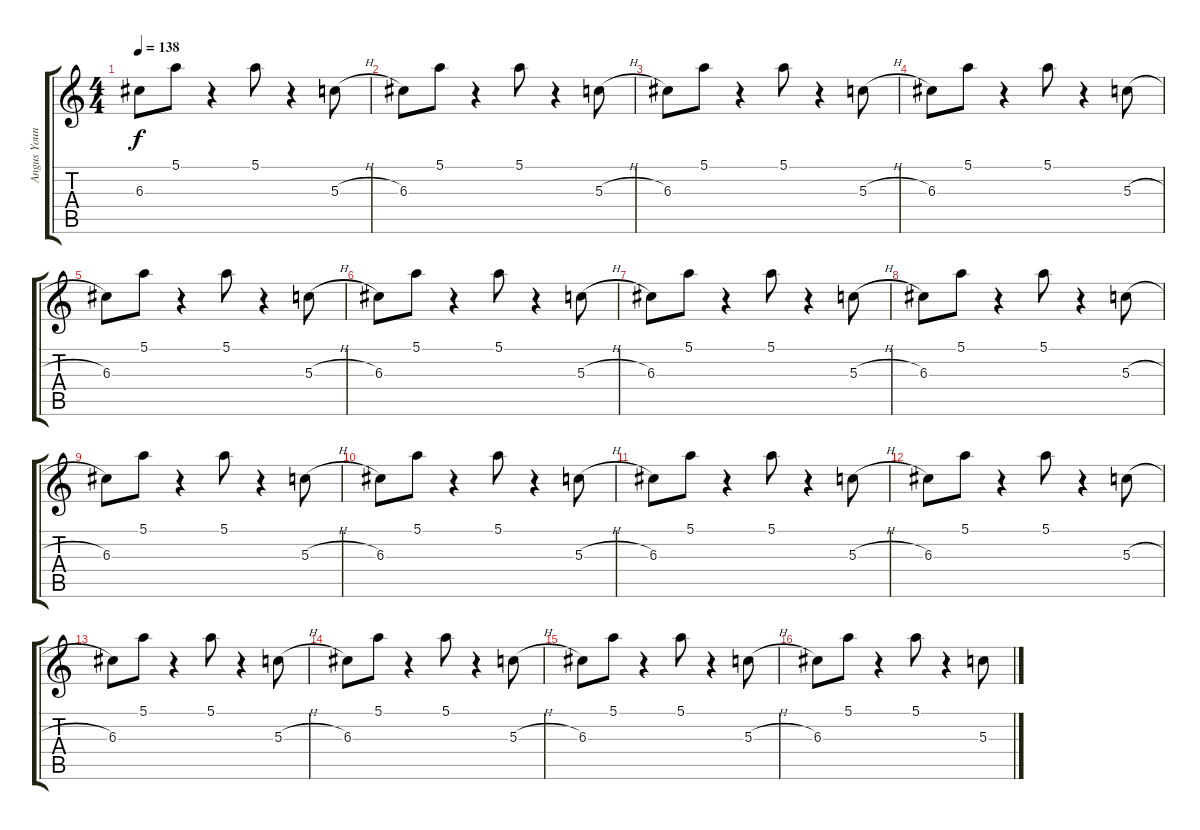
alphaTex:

\track ("Angus Young" "Angus Youn") {instrument overdrivenguitar}
\staff {score tabs}
\tuning (E4 B3 G3 D3 A2 E2) {hide}
\ts (4 4)
\tempo 138
\clef g2
\ks c
6.3.8{dy f} 5.1.8 r.4 5.1.8 r.4 5.3{h}.8 |
6.3.8 5.1.8 r.4 5.1.8 r.4 5.3{h}.8 |
6.3.8 5.1.8 r.4 5.1.8 r.4 5.3{h}.8 |
6.3.8 5.1.8 r.4 5.1.8 r.4 5.3{h}.8 |
6.3.8 5.1.8 r.4 5.1.8 r.4 5.3{h}.8 |
6.3.8 5.1.8 r.4 5.1.8 r.4 5.3{h}.8 |
6.3.8 5.1.8 r.4 5.1.8 r.4 5.3{h}.8 |
6.3.8 5.1.8 r.4 5.1.8 r.4 5.3{h}.8 |
6.3.8 5.1.8 r.4 5.1.8 r.4 5.3{h}.8 |
6.3.8 5.1.8 r.4 5.1.8 r.4 5.3{h}.8 |
6.3.8 5.1.8 r.4 5.1.8 r.4 5.3{h}.8 |
6.3.8 5.1.8 r.4 5.1.8 r.4 5.3{h}.8 |
6.3.8 5.1.8 r.4 5.1.8 r.4 5.3{h}.8 |
6.3.8 5.1.8 r.4 5.1.8 r.4 5.3{h}.8 |
6.3.8 5.1.8 r.4 5.1.8 r.4 5.3{h}.8 |
6.3.8 5.1.8 r.4 5.1.8 r.4 5.3{h}.8
